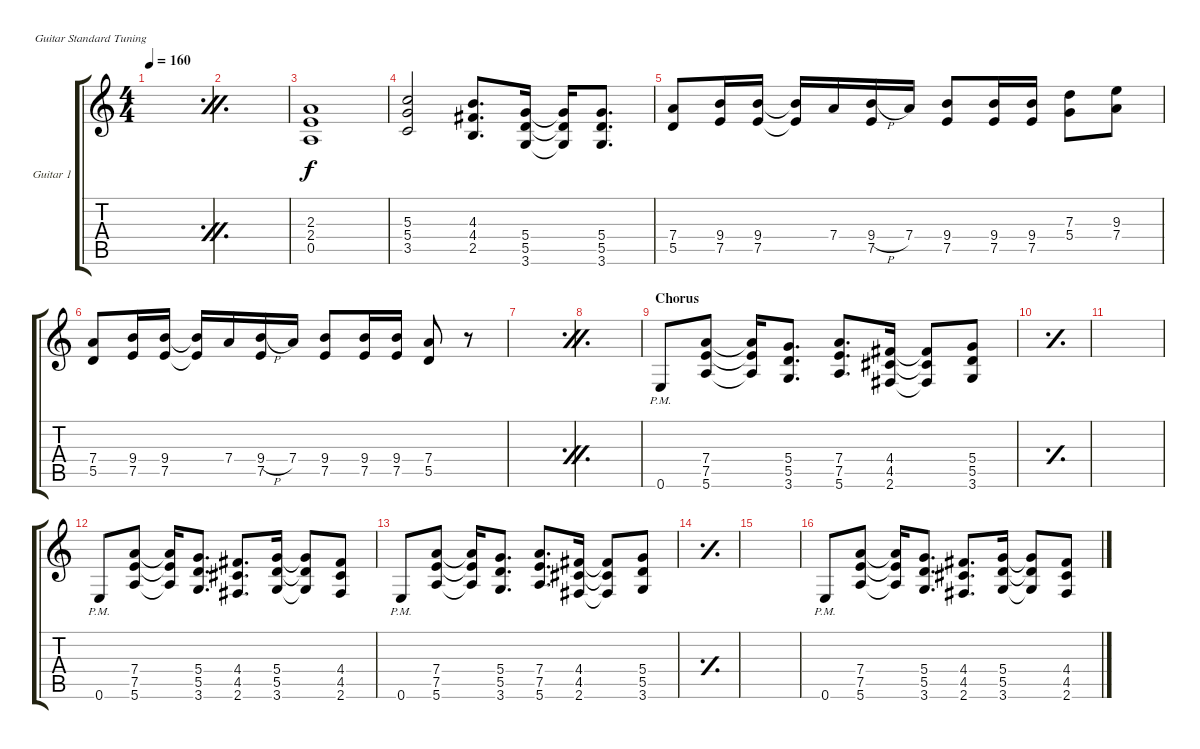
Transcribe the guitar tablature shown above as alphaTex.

\bracketExtendMode groupsimilarinstruments
\firstSystemTrackNameOrientation horizontal
\otherSystemsTrackNameOrientation horizontal
\track ("Guitar 1" "Guitar 1") {instrument overdrivenguitar}
\staff {score tabs}
\tuning (E4 B3 G3 D3 A2 E2)
\ts (4 4)
\tempo 160
\clef g2
\simile firstofdouble
\ks c
|
\simile secondofdouble
|
(2.3 2.4 0.5).1 |
(5.3 5.4 3.5).2 (4.3 4.4 2.5).8{d} (5.4 5.5 3.6).16 (5.4{t} 5.5{t} 3.6{t}).16 (5.4 5.5 3.6).8{d} |
(7.4 5.5).8 (9.4 7.5).16 (9.4 7.5).16 (9.4{t} 7.5{t}).16 7.4.16 (9.4{h} 7.5).16 7.4.16 (9.4 7.5).8 (9.4 7.5).16 (9.4 7.5).16 (7.3 5.4).8 (9.3 7.4).8 |
(7.4 5.5).8 (9.4 7.5).16 (9.4 7.5).16 (9.4{t} 7.5{t}).16 7.4.16 (9.4{h} 7.5).16 7.4.16 (9.4 7.5).8 (9.4 7.5).16 (9.4 7.5).16 (7.4 5.5).8 r.8 |
\simile firstofdouble
|
\simile secondofdouble
|
\section ("" "Chorus")
\simile none
0.6{pm}.8 (7.4 7.5 5.6).8 (7.4{t} 7.5{t} 5.6{t}).16 (5.4 5.5 3.6).8{d} (7.4 7.5 5.6).8{d} (4.4 4.5 2.6).16 (4.4{t} 4.5{t} 2.6{t}).8 (5.4 5.5 3.6).8 |
\simile simple
|
|
\simile none
0.6{pm}.8 (7.4 7.5 5.6).8 (7.4{t} 7.5{t} 5.6{t}).16 (5.4 5.5 3.6).8{d} (4.4 4.5 2.6).8{d} (5.4 5.5 3.6).16 (5.4{t} 5.5{t} 3.6{t}).8 (4.4 4.5 2.6).8 |
0.6{pm}.8 (7.4 7.5 5.6).8 (7.4{t} 7.5{t} 5.6{t}).16 (5.4 5.5 3.6).8{d} (7.4 7.5 5.6).8{d} (4.4 4.5 2.6).16 (4.4{t} 4.5{t} 2.6{t}).8 (5.4 5.5 3.6).8 |
\simile simple
|
|
\simile none
0.6{pm}.8 (7.4 7.5 5.6).8 (7.4{t} 7.5{t} 5.6{t}).16 (5.4 5.5 3.6).8{d} (4.4 4.5 2.6).8{d} (5.4 5.5 3.6).16 (5.4{t} 5.5{t} 3.6{t}).8 (4.4 4.5 2.6).8
